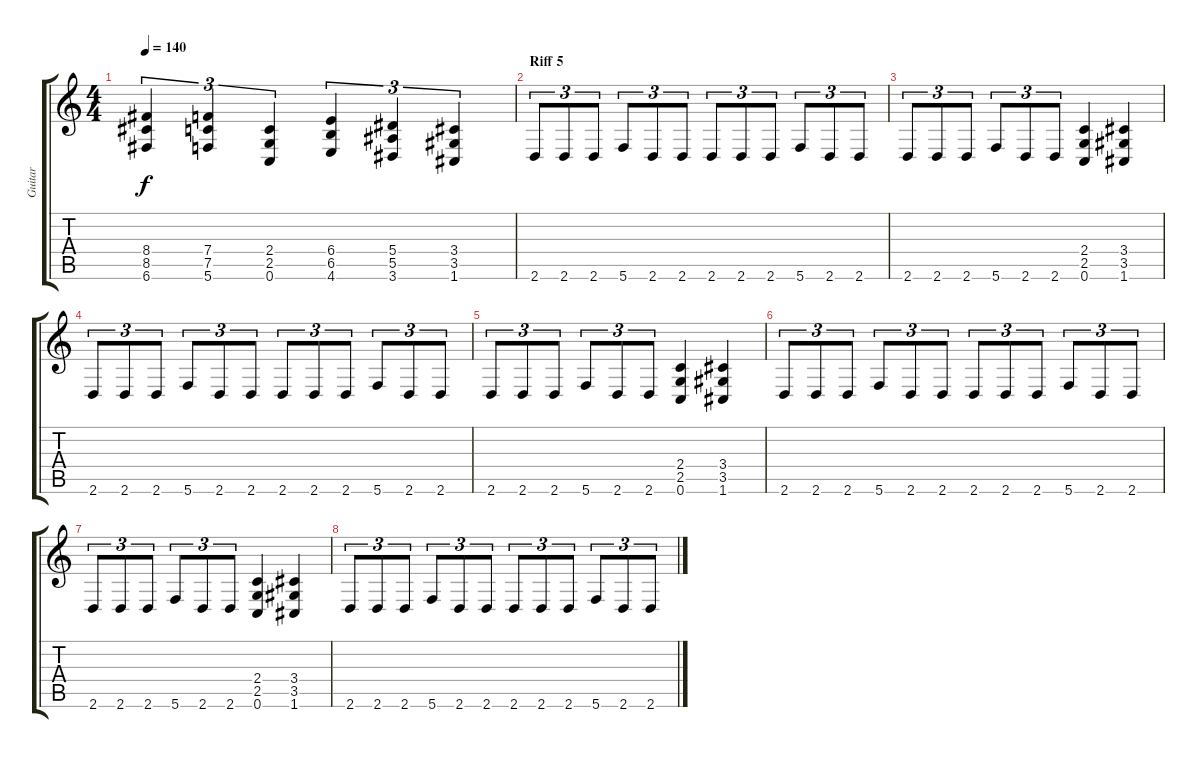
\track ("Guitar" "Guitar") {instrument distortionguitar}
\staff {score tabs}
\tuning (C4 G3 Eb3 Bb2 F2 C2) {hide}
\ts (4 4)
\tempo 140
\clef g2
\ks c
(8.4 8.5 6.6).4{tu (3 2) dy f} (7.4 7.5 5.6).4{tu (3 2)} (2.4 2.5 0.6).4{tu (3 2)} (6.4 6.5 4.6).4{tu (3 2)} (5.4 5.5 3.6).4{tu (3 2)} (3.4 3.5 1.6).4{tu (3 2)} |
\section ("" "Riff 5")
2.6.8{tu (3 2)} 2.6.8{tu (3 2)} 2.6.8{tu (3 2)} 5.6.8{tu (3 2)} 2.6.8{tu (3 2)} 2.6.8{tu (3 2)} 2.6.8{tu (3 2)} 2.6.8{tu (3 2)} 2.6.8{tu (3 2)} 5.6.8{tu (3 2)} 2.6.8{tu (3 2)} 2.6.8{tu (3 2)} |
2.6.8{tu (3 2)} 2.6.8{tu (3 2)} 2.6.8{tu (3 2)} 5.6.8{tu (3 2)} 2.6.8{tu (3 2)} 2.6.8{tu (3 2)} (2.4 2.5 0.6).4 (3.4 3.5 1.6).4 |
2.6.8{tu (3 2)} 2.6.8{tu (3 2)} 2.6.8{tu (3 2)} 5.6.8{tu (3 2)} 2.6.8{tu (3 2)} 2.6.8{tu (3 2)} 2.6.8{tu (3 2)} 2.6.8{tu (3 2)} 2.6.8{tu (3 2)} 5.6.8{tu (3 2)} 2.6.8{tu (3 2)} 2.6.8{tu (3 2)} |
2.6.8{tu (3 2)} 2.6.8{tu (3 2)} 2.6.8{tu (3 2)} 5.6.8{tu (3 2)} 2.6.8{tu (3 2)} 2.6.8{tu (3 2)} (2.4 2.5 0.6).4 (3.4 3.5 1.6).4 |
2.6.8{tu (3 2)} 2.6.8{tu (3 2)} 2.6.8{tu (3 2)} 5.6.8{tu (3 2)} 2.6.8{tu (3 2)} 2.6.8{tu (3 2)} 2.6.8{tu (3 2)} 2.6.8{tu (3 2)} 2.6.8{tu (3 2)} 5.6.8{tu (3 2)} 2.6.8{tu (3 2)} 2.6.8{tu (3 2)} |
2.6.8{tu (3 2)} 2.6.8{tu (3 2)} 2.6.8{tu (3 2)} 5.6.8{tu (3 2)} 2.6.8{tu (3 2)} 2.6.8{tu (3 2)} (2.4 2.5 0.6).4 (3.4 3.5 1.6).4 |
2.6.8{tu (3 2)} 2.6.8{tu (3 2)} 2.6.8{tu (3 2)} 5.6.8{tu (3 2)} 2.6.8{tu (3 2)} 2.6.8{tu (3 2)} 2.6.8{tu (3 2)} 2.6.8{tu (3 2)} 2.6.8{tu (3 2)} 5.6.8{tu (3 2)} 2.6.8{tu (3 2)} 2.6.8{tu (3 2)}
